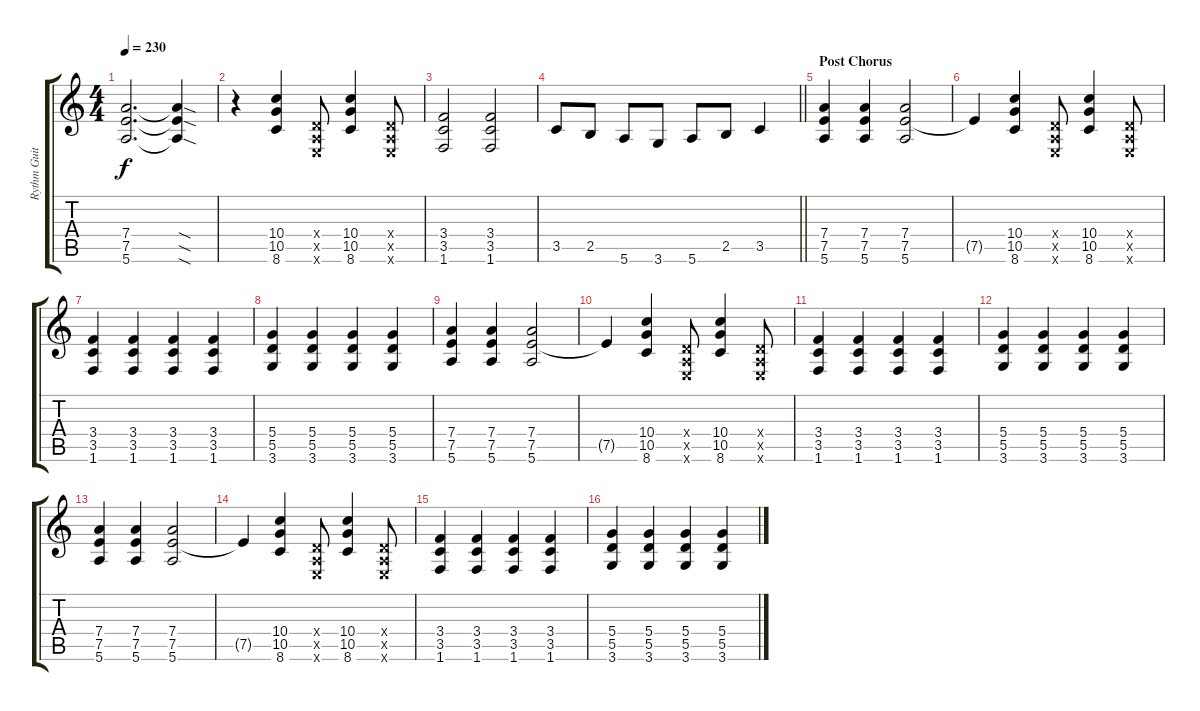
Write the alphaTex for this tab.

\track ("Rythm Guitar" "Rythm Guit") {instrument overdrivenguitar}
\staff {score tabs}
\tuning (E4 B3 G3 D3 A2 E2) {hide}
\ts (4 4)
\tempo 230
\clef g2
\ks c
(7.4 7.5 5.6).2{d dy f} (7.4{sod t} 7.5{sod t} 5.6{sod t}).4 |
r.4 (10.4 10.5 8.6).4 (0.4{x} 0.5{x} 0.6{x}).8 (10.4 10.5 8.6).4 (0.4{x} 0.5{x} 0.6{x}).8 |
(3.4 3.5 1.6).2 (3.4 3.5 1.6).2 |
\barLineRight lightlight
3.5.8 2.5.8 5.6.8 3.6.8 5.6.8 2.5.8 3.5.4 |
\section ("" "Post Chorus")
(7.4 7.5 5.6).4 (7.4 7.5 5.6).4 (7.4 7.5 5.6).2 |
7.5{t}.4 (10.4 10.5 8.6).4 (0.4{x} 0.5{x} 0.6{x}).8 (10.4 10.5 8.6).4 (0.4{x} 0.5{x} 0.6{x}).8 |
(3.4 3.5 1.6).4 (3.4 3.5 1.6).4 (3.4 3.5 1.6).4 (3.4 3.5 1.6).4 |
(5.4 5.5 3.6).4 (5.4 5.5 3.6).4 (5.4 5.5 3.6).4 (5.4 5.5 3.6).4 |
(7.4 7.5 5.6).4 (7.4 7.5 5.6).4 (7.4 7.5 5.6).2 |
7.5{t}.4 (10.4 10.5 8.6).4 (0.4{x} 0.5{x} 0.6{x}).8 (10.4 10.5 8.6).4 (0.4{x} 0.5{x} 0.6{x}).8 |
(3.4 3.5 1.6).4 (3.4 3.5 1.6).4 (3.4 3.5 1.6).4 (3.4 3.5 1.6).4 |
(5.4 5.5 3.6).4 (5.4 5.5 3.6).4 (5.4 5.5 3.6).4 (5.4 5.5 3.6).4 |
(7.4 7.5 5.6).4 (7.4 7.5 5.6).4 (7.4 7.5 5.6).2 |
7.5{t}.4 (10.4 10.5 8.6).4 (0.4{x} 0.5{x} 0.6{x}).8 (10.4 10.5 8.6).4 (0.4{x} 0.5{x} 0.6{x}).8 |
(3.4 3.5 1.6).4 (3.4 3.5 1.6).4 (3.4 3.5 1.6).4 (3.4 3.5 1.6).4 |
(5.4 5.5 3.6).4 (5.4 5.5 3.6).4 (5.4 5.5 3.6).4 (5.4 5.5 3.6).4
